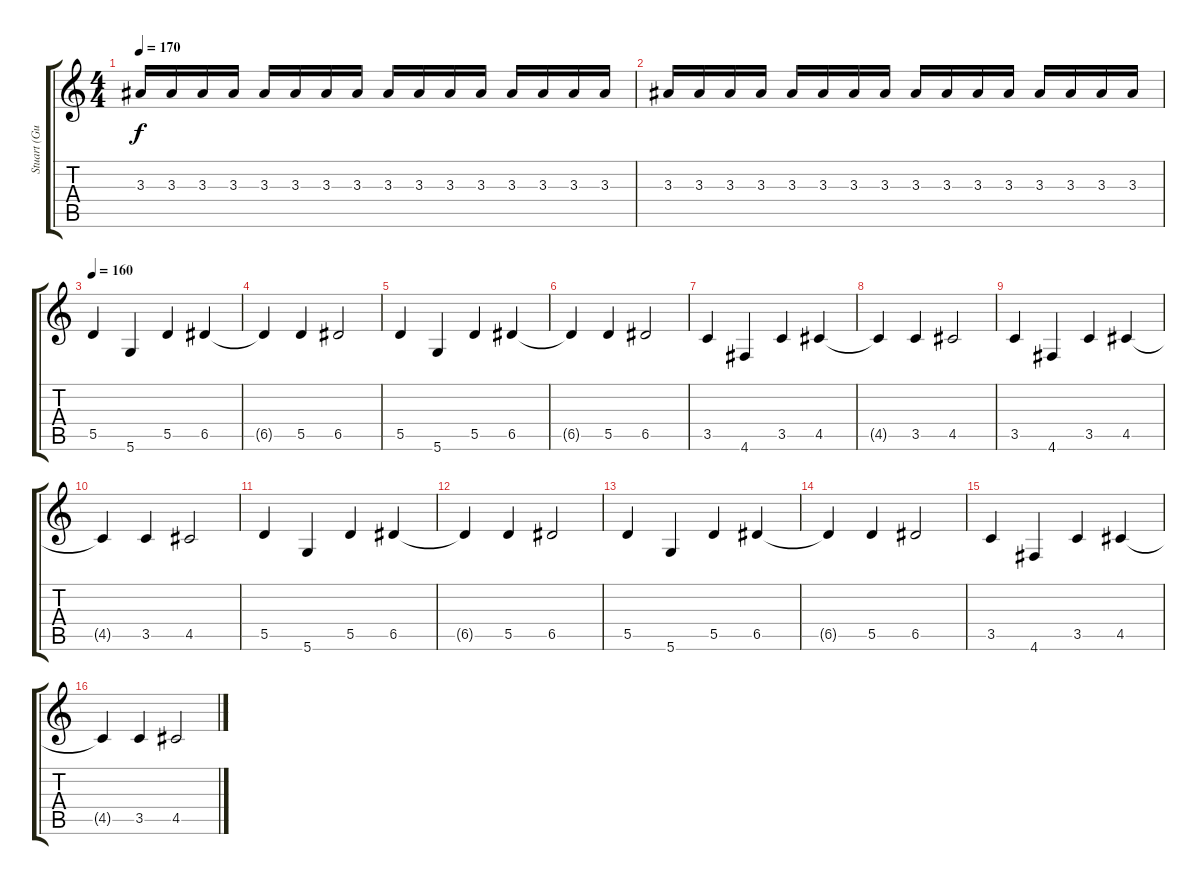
\track ("Stuart (Guitar)" "Stuart (Gu") {instrument overdrivenguitar}
\staff {score tabs}
\tuning (E4 B3 G3 D3 A2 D2) {hide}
\ts (4 4)
\tempo 170
\clef g2
\ks c
3.3.16{dy f} 3.3.16 3.3.16 3.3.16 3.3.16 3.3.16 3.3.16 3.3.16 3.3.16 3.3.16 3.3.16 3.3.16 3.3.16 3.3.16 3.3.16 3.3.16 |
3.3.16 3.3.16 3.3.16 3.3.16 3.3.16 3.3.16 3.3.16 3.3.16 3.3.16 3.3.16 3.3.16 3.3.16 3.3.16 3.3.16 3.3.16 3.3.16 |
\tempo 160
5.5.4 5.6.4 5.5.4 6.5.4 |
6.5{t}.4 5.5.4 6.5.2 |
5.5.4 5.6.4 5.5.4 6.5.4 |
6.5{t}.4 5.5.4 6.5.2 |
3.5.4 4.6.4 3.5.4 4.5.4 |
4.5{t}.4 3.5.4 4.5.2 |
3.5.4 4.6.4 3.5.4 4.5.4 |
4.5{t}.4 3.5.4 4.5.2 |
5.5.4 5.6.4 5.5.4 6.5.4 |
6.5{t}.4 5.5.4 6.5.2 |
5.5.4 5.6.4 5.5.4 6.5.4 |
6.5{t}.4 5.5.4 6.5.2 |
3.5.4 4.6.4 3.5.4 4.5.4 |
4.5{t}.4 3.5.4 4.5.2
